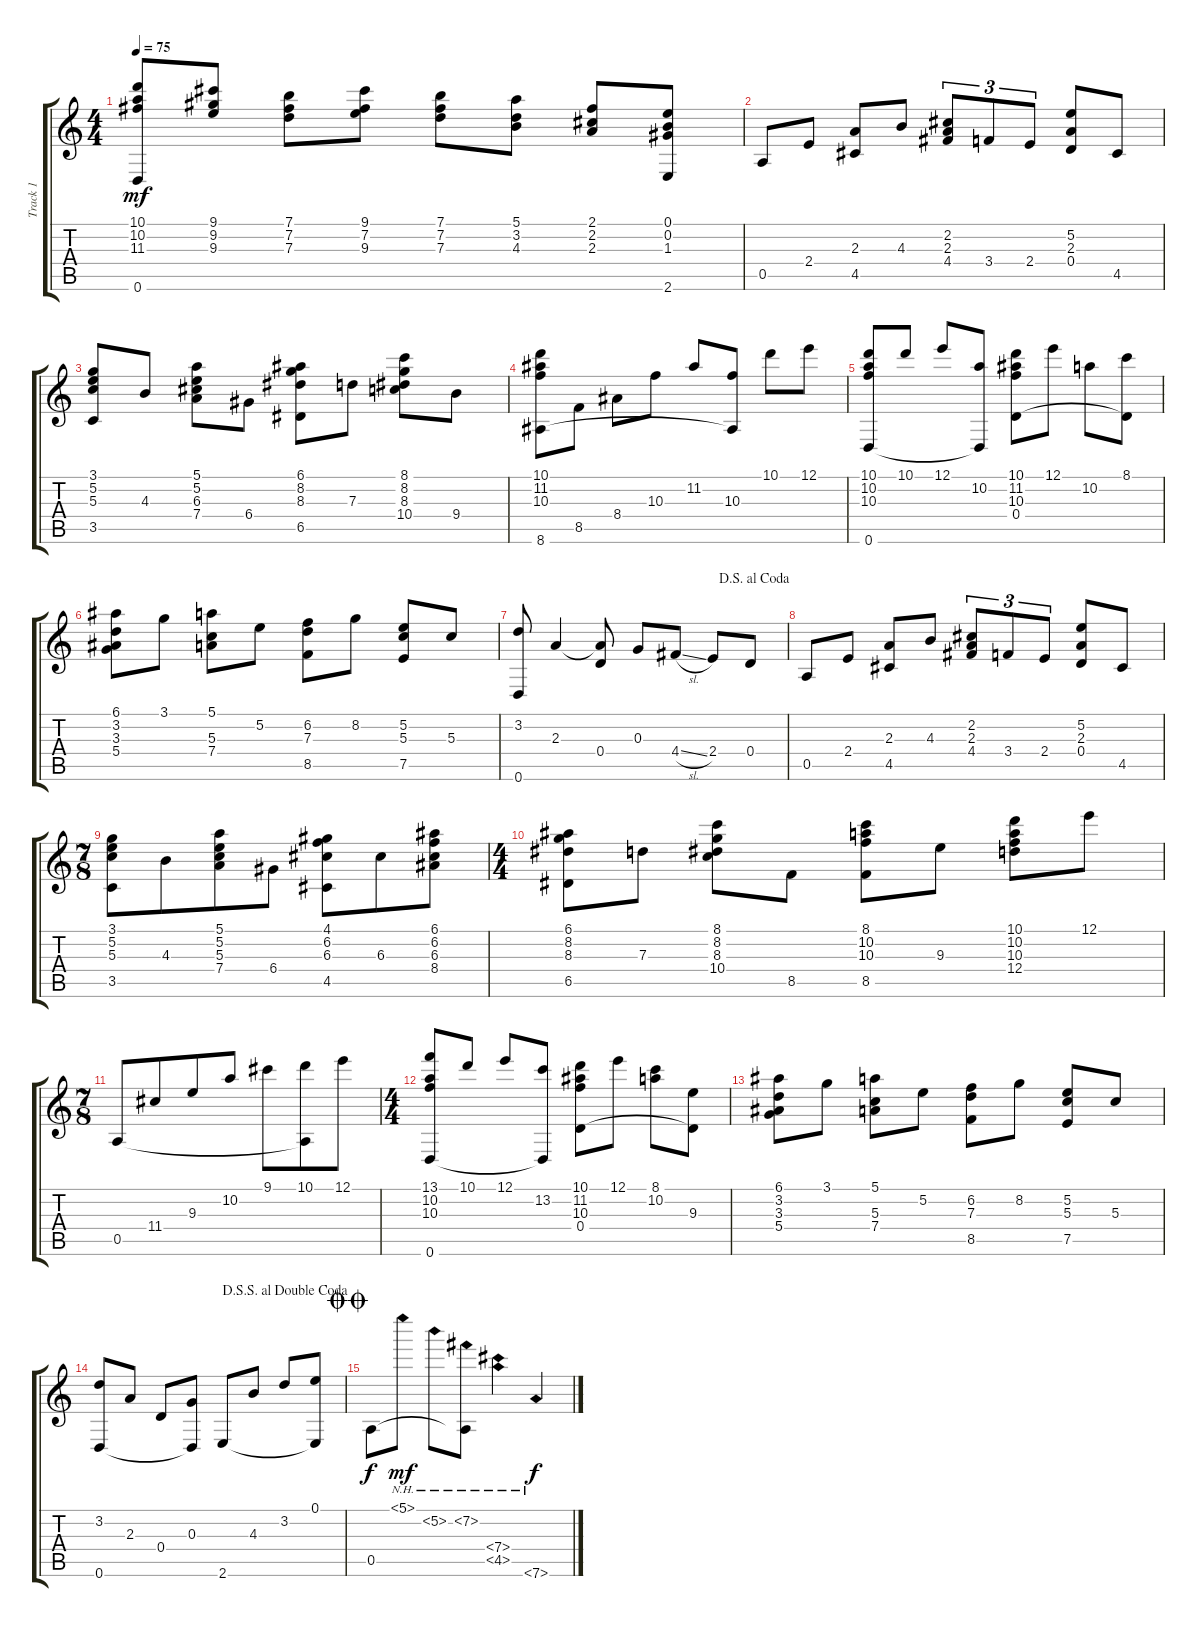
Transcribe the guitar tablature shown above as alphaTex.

\track ("Track 1" "Track 1") {instrument acousticguitarsteel}
\staff {score tabs}
\tuning (E4 B3 G3 D3 A2 D2) {hide}
\ts (4 4)
\tempo 75
\clef g2
\ks c
(10.1 10.2 11.3 0.6{t}).8{dy mf} (9.1 9.2 9.3).8 (7.1 7.2 7.3).8 (9.1 7.2 9.3).8 (7.1 7.2 7.3).8 (5.1 3.2 4.3).8 (2.1 2.2 2.3).8 (0.1 0.2 1.3 2.6).8 |
0.5.8 2.4.8 (2.3 4.5).8 4.3.8 (2.2 2.3 4.4).8{tu (3 2)} 3.4.8{tu (3 2)} 2.4.8{tu (3 2)} (5.2 2.3 0.4).8 4.5.8 |
(3.1 5.2 5.3 3.5).8 4.3.8 (5.1 5.2 6.3 7.4).8 6.4.8 (6.1 8.2 8.3 6.5).8 7.3.8 (8.1 8.2 8.3 10.4).8 9.4.8 |
(10.1 11.2 10.3 8.6).8 8.5.8 8.4.8 10.3.8 11.2.8 (10.3 8.6{t}).8 10.1.8 12.1.8 |
(10.1 10.2 10.3 0.6).8 10.1.8 12.1.8 (10.2 0.6{t}).8 (10.1 11.2 10.3 0.4).8 12.1.8 10.2.8 (8.1 0.4{t}).8 |
(6.1 3.2 3.3 5.4).8 3.1.8 (5.1 5.3 7.4).8 5.2.8 (6.2 7.3 8.5).8 8.2.8 (5.2 5.3 7.5).8 5.3.8 |
\jump dalsegnoalcoda
(3.2 0.6).8 2.3.4 (2.3{t} 0.4).8 0.3.8 4.4{sl}.8 2.4.8 0.4.8 |
0.5.8 2.4.8 (2.3 4.5).8 4.3.8 (2.2 2.3 4.4).8{tu (3 2)} 3.4.8{tu (3 2)} 2.4.8{tu (3 2)} (5.2 2.3 0.4).8 4.5.8 |
\ts (7 8)
(3.1 5.2 5.3 3.5).8 4.3.8 (5.1 5.2 5.3 7.4).8 6.4.8 (4.1 6.2 6.3 4.5).8 6.3.8 (6.1 6.2 6.3 8.4).8 |
\ts (4 4)
(6.1 8.2 8.3 6.5).8 7.3.8 (8.1 8.2 8.3 10.4).8 8.5.8 (8.1 10.2 10.3 8.5).8 9.3.8 (10.1 10.2 10.3 12.4).8 12.1.8 |
\ts (7 8)
0.5.8 11.4.8 9.3.8 10.2.8 9.1.8 (10.1 0.5{t}).8 12.1.8 |
\ts (4 4)
(13.1 10.2 10.3 0.6).8 10.1.8 12.1.8 (13.2 0.6{t}).8 (10.1 11.2 10.3 0.4).8 12.1.8 (8.1 10.2).8 (9.3 0.4{t}).8 |
(6.1 3.2 3.3 5.4).8 3.1.8 (5.1 5.3 7.4).8 5.2.8 (6.2 7.3 8.5).8 8.2.8 (5.2 5.3 7.5).8 5.3.8 |
\jump dalsegnosegnoaldoublecoda
(3.2 0.6).8 2.3.8 0.4.8 (0.3 0.6{t}).8 2.6.8 4.3.8 3.2.8 (0.1 2.6{t}).8 |
\jump doublecoda
0.5.8{dy f} 5.1{nh}.8{dy mf} 5.2{nh}.8 (7.2{nh} 0.5{t}).8 (7.4{nh} 4.5{nh}).4 7.6{nh}.4{dy f}
